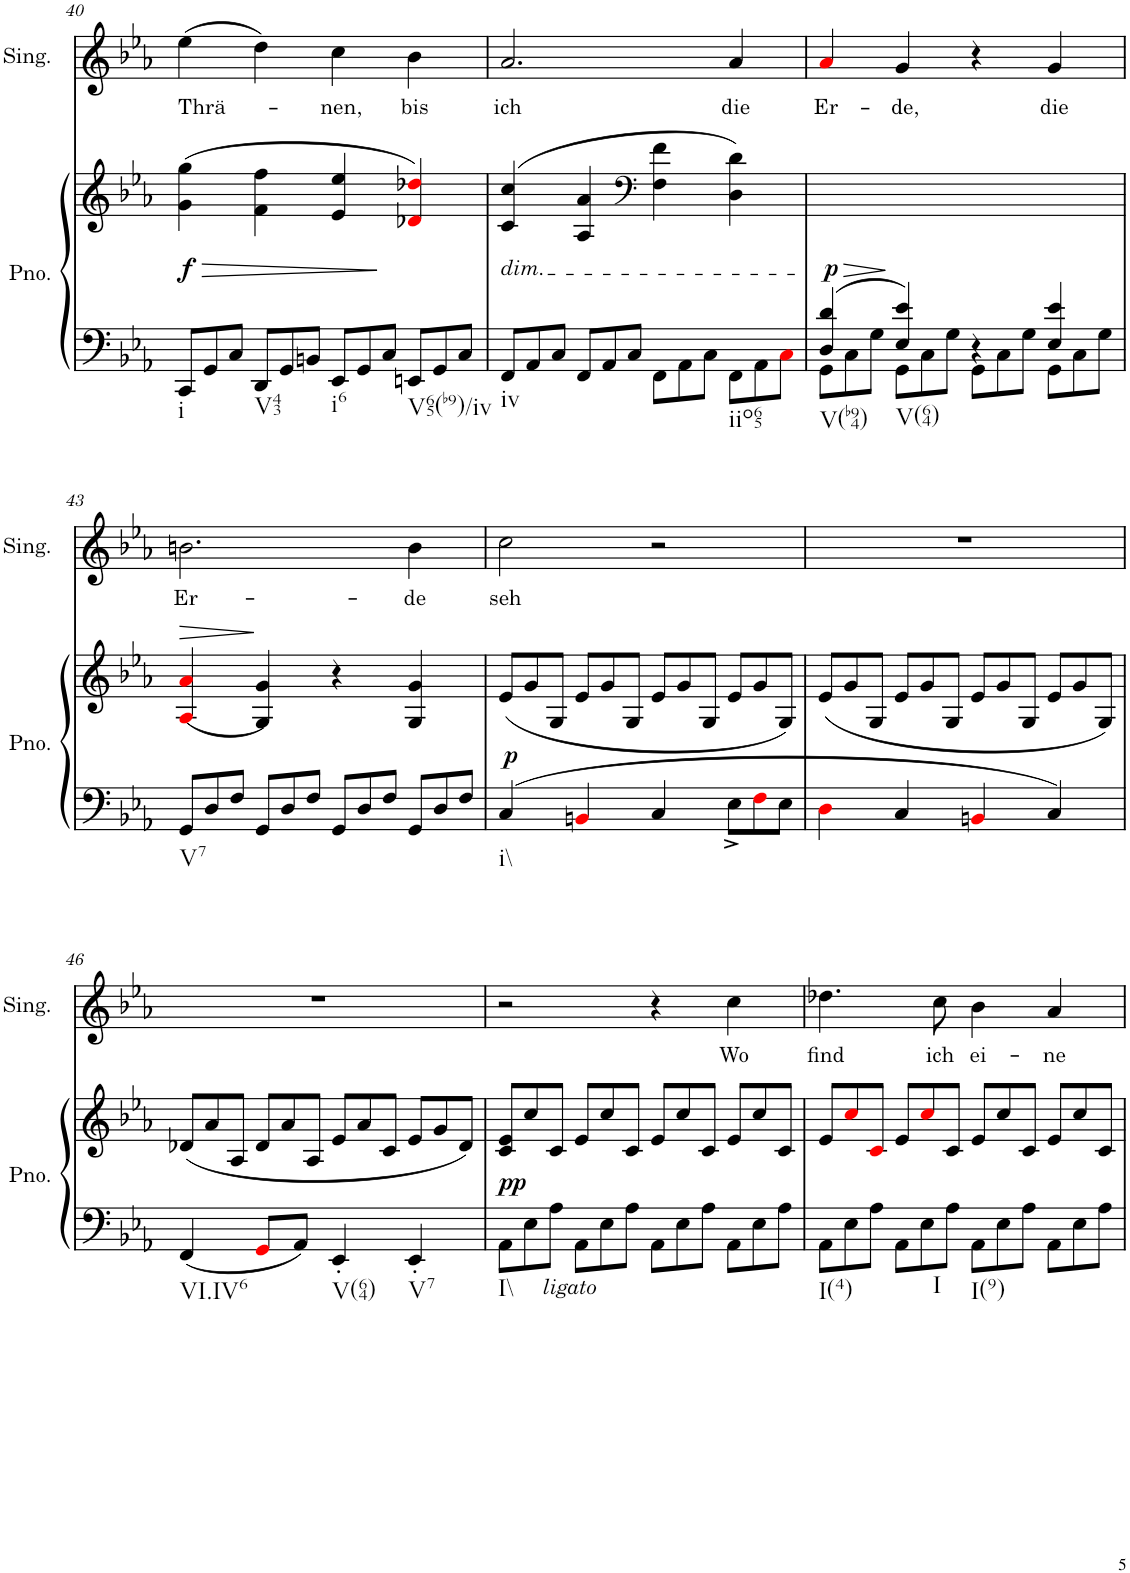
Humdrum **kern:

**kern	**kern	**dynam	**kern	**text
*part2	*part2	*part2	*part1	*part1
*staff3	*staff2	*staff2/3	*staff1	*staff1
*I"Pianoforte	*	*	*I"Singstimme	*
*I'Pno.	*	*	*I'Sing.	*
!!LO:PB:g=z
*clefF4	*clefG2	*	*clefG2	*
*k[b-e-a-]	*k[b-e-a-]	*	*k[b-e-a-]	*
*M4/4	*M4/4	*	*M4/4	*
*met(c)	*met(c)	*	*met(c)	*
*Xtuplet	*	*	*	*
=40	=40	=40	=40	=40
!LO:TX:b:t=i	!	!	!	!
!	!	!LO:HP:b	!	!LO:LY:b
!	!	!LO:DY:n=1:b	!	!
12CC/L	(4g\ 4gg\	> f	(4ee-\	Thrä-
12GG/	.	.	.	.
12C/J	.	.	.	.
!LO:TX:b:t=V43	!	!	!	!
12DD/L	4f\ 4ff\	.	4dd\)	.
12GG/	.	.	.	.
12BBn/J	.	.	.	.
!LO:TX:b:t=i6	!	!	!	!
!	!	!	!	!LO:LY:b
12EE-/L	4e-/ 4ee-/	.	4cc\	-nen,
12GG/	.	.	.	.
12C/J	.	.	.	.
!LO:TX:b:t=V65(b9)/iv	!	!	!	!
!	!	!	!	!LO:LY:b
12EEn/L	4d-Xi/ 4dd-Xi/)	.	4b-\	bis
12GG/	.	.	.	.
12C/J	.	.	.	.
.	.	]	.	.
=41	=41	=41	=41	=41
!	!LO:TX:b:i:t=dim.	!	!	!
!LO:TX:b:t=iv	!	!	!	!
!	!	!	!	!LO:LY:b
12FF/L	(4c/ 4cc/	.	2.a-/	ich
12AA-/	.	.	.	.
12C/J	.	.	.	.
12FF/L	4A-/ 4a-/	.	.	.
12AA-/	.	.	.	.
12C/J	.	.	.	.
*	*clefF4	*	*	*
12FF\L	4F\ 4f\	.	.	.
12AA-\	.	.	.	.
12C\J	.	.	.	.
!LO:TX:b:t=iio65	!	!	!	!
!	!	!	!	!LO:LY:b
12FF\L	4D\ 4d\)	.	4a-/	die
12AA-\	.	.	.	.
12Ci\J	.	.	.	.
=42	=42	=42	=42	=42
*^	*	*	*	*
!LO:TX:b:t=V(b94)	!	!	!	!	!
!	!	!	!LO:DY:b	!	!LO:LY:b
4D/ 4d/	12GG\L	2ryy	p	4a-i/	Er-
.	12C\	.	.	.	.
.	12G\J	.	.	.	.
!LO:TX:b:t=V(64)	!	!	!	!	!
!	!	!	!	!	!LO:LY:b
4E-/ 4e-/	12GG\L	.	.	4g/	-de,
.	12C\	.	.	.	.
.	12G\J	.	.	.	.
4ryy	12GG\L	4r	.	4r	.
.	12C\	.	.	.	.
.	12G\J	.	.	.	.
!	!	!	!	!	!LO:LY:b
4E-/ 4e-/	12GG\L	4ryy	.	4g/	die
.	12C\	.	.	.	.
.	12G\J	.	.	.	.
*v	*v	*	*	*	*
!!LO:LB:g=z
=43	=43	=43	=43	=43
*	*clefG2	*	*	*
*^	*	*	*	*
!LO:TX:b:t=V7	!	!	!	!	!
!	!	!	!LO:HP:b	!	!LO:LY:b
*v	*v	*	*	*	*
12GG/L	(4A-i/ 4a-i/	>	2.bn\	Er-
12D/	.	.	.	.
12F/J	.	.	.	.
12GG/L	4G/ 4g/)	.	.	.
12D/	.	.	.	.
12F/J	.	.	.	.
12GG/L	4r	.	.	.
12D/	.	.	.	.
12F/J	.	.	.	.
!	!	!	!	!LO:LY:b
12GG/L	4G/ 4g/	.	4b\	-de
12D/	.	.	.	.
12F/J	.	.	.	.
.	.	]	.	.
=44	=44	=44	=44	=44
*	*Xtuplet	*	*	*
!LO:TX:b:t=i\\	!	!	!	!
!	!	!LO:DY:a=2	!	!LO:LY:b
4C/	(12e-/L	p	2cc\	seh
.	12g/	.	.	.
.	12G/J	.	.	.
4BBni/	12e-/L	.	.	.
.	12g/	.	.	.
.	12G/J	.	.	.
4C/	12e-/L	.	2r	.
.	12g/	.	.	.
.	12G/J	.	.	.
12E-^<\L	12e-/L	.	.	.
12Fi\	12g/	.	.	.
12E-\J	12G/J)	.	.	.
=45	=45	=45	=45	=45
4Di\	(12e-/L	.	1r	.
.	12g/	.	.	.
.	12G/J	.	.	.
4C/	12e-/L	.	.	.
.	12g/	.	.	.
.	12G/J	.	.	.
4BBni/	12e-/L	.	.	.
.	12g/	.	.	.
.	12G/J	.	.	.
4C/	12e-/L	.	.	.
.	12g/	.	.	.
.	12G/J)	.	.	.
!!LO:LB:g=z
=46	=46	=46	=46	=46
!LO:TX:b:t=VI.IV6	!	!	!	!
4FF/	(12d-X/L	.	1r	.
.	12a-/	.	.	.
.	12A-/J	.	.	.
8GGi/L	12d-/L	.	.	.
.	12a-/	.	.	.
8AA-/J	.	.	.	.
.	12A-/J	.	.	.
!LO:TX:b:t=V(64)	!	!	!	!
4EE-'</	12e-/L	.	.	.
.	12a-/	.	.	.
.	12c/J	.	.	.
!LO:TX:b:t=V7	!	!	!	!
4EE-'</	12e-/L	.	.	.
.	12g/	.	.	.
.	12d-/J)	.	.	.
=47	=47	=47	=47	=47
!LO:TX:b:i:t=ligato	!	!	!	!
!LO:TX:b:t=I\\	!	!	!	!
!	!	!LO:DY:a=2	!	!
12AA-\L	12c/ 12e-/L	pp	2r	.
12E-\	12cc/	.	.	.
12A-\J	12c/J	.	.	.
12AA-\L	12e-/L	.	.	.
12E-\	12cc/	.	.	.
12A-\J	12c/J	.	.	.
12AA-\L	12e-/L	.	4r	.
12E-\	12cc/	.	.	.
12A-\J	12c/J	.	.	.
!	!	!	!	!LO:LY:b
12AA-\L	12e-/L	.	4cc\	Wo
12E-\	12cc/	.	.	.
12A-\J	12c/J	.	.	.
=48	=48	=48	=48	=48
!LO:TX:b:t=I(4)	!	!	!	!
!	!	!	!	!LO:LY:b
12AA-\L	12e-/L	.	4.dd-X\	find
12E-\	12cci/	.	.	.
12A-\J	12ci/J	.	.	.
12AA-\L	12e-/L	.	.	.
!LO:TX:b:t=I	!	!	!	!
12E-\	12cci/	.	.	.
!	!	!	!	!LO:LY:b
.	.	.	8cc\	ich
12A-\J	12c/J	.	.	.
!LO:TX:b:t=I(9)	!	!	!	!
!	!	!	!	!LO:LY:b
12AA-\L	12e-/L	.	4b-\	ei-
12E-\	12cc/	.	.	.
12A-\J	12c/J	.	.	.
!	!	!	!	!LO:LY:b
12AA-\L	12e-/L	.	4a-/	-ne
12E-\	12cc/	.	.	.
12A-\J	12c/J	.	.	.
=	=	=	=	=
*-	*-	*-	*-	*-
